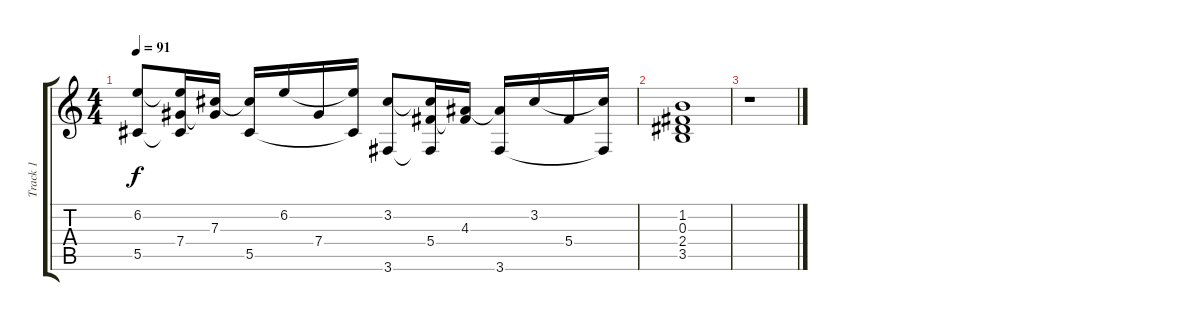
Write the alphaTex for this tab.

\track ("Track 1" "Track 1") {instrument acousticguitarsteel}
\staff {score tabs}
\tuning (Eb4 Bb3 Gb3 Db3 Ab2 Eb2) {hide}
\ts (4 4)
\tempo 91
\clef g2
\ks c
(6.2 5.5).8{dy f} (6.2{t} 7.4 5.5{t}).16 (7.3 7.4{t}).16 (7.3{t} 5.5).16 6.2.16 7.4.16 (6.2{t} 5.5{t}).16 (3.2 3.6).8 (3.2{t} 5.4 3.6{t}).16 (4.3 5.4{t}).16 (4.3{t} 3.6).16 3.2.16 5.4.16 (3.2{t} 3.6{t}).16 |
(1.2 0.3 2.4 3.5).1 |
r.1
